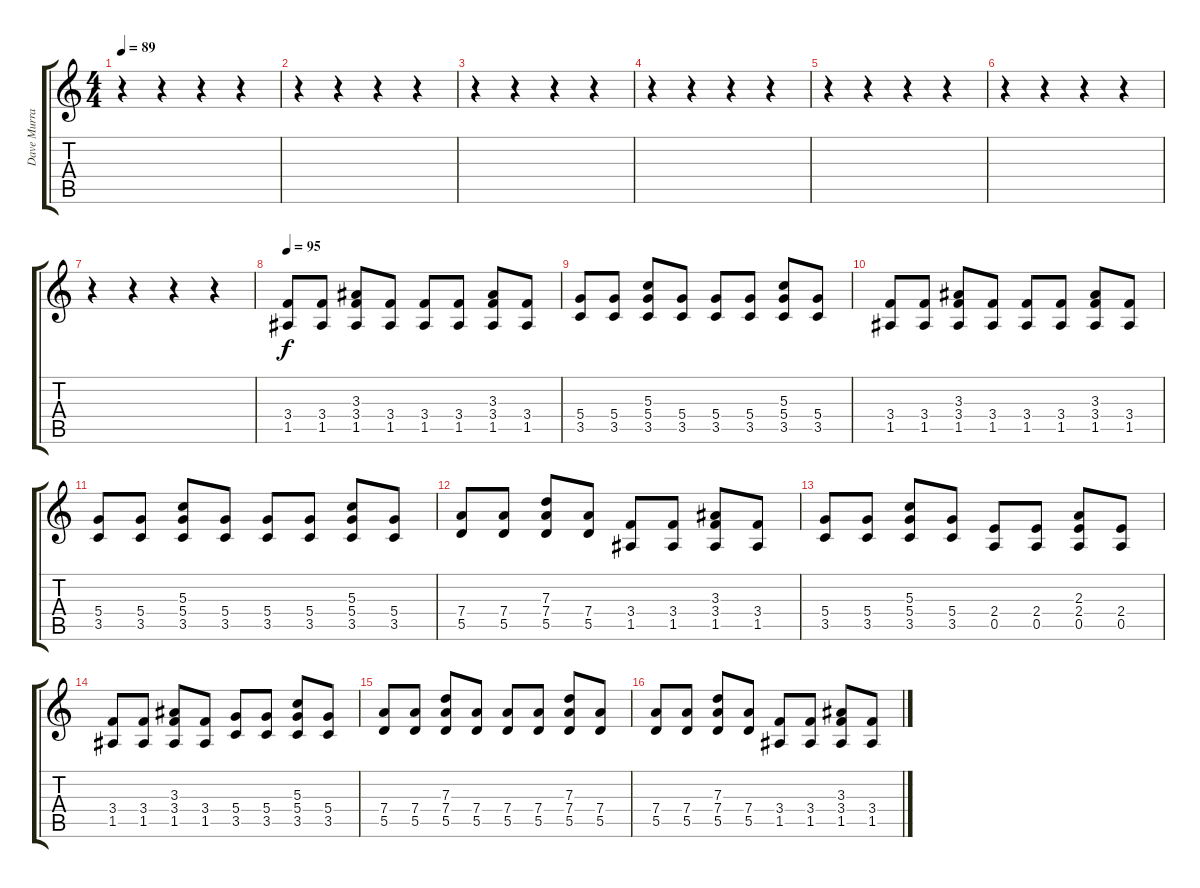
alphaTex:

\track ("Dave Murray" "Dave Murra") {instrument distortionguitar}
\staff {score tabs}
\tuning (E4 B3 G3 D3 A2 E2) {hide}
\ts (4 4)
\tempo 89
\clef g2
\ks c
r.4{dy f} r.4 r.4 r.4 |
r.4 r.4 r.4 r.4 |
r.4 r.4 r.4 r.4 |
r.4 r.4 r.4 r.4 |
r.4 r.4 r.4 r.4 |
r.4 r.4 r.4 r.4 |
r.4 r.4 r.4 r.4 |
\tempo 95
(3.4 1.5).8 (3.4 1.5).8 (3.3 3.4 1.5).8 (3.4 1.5).8 (3.4 1.5).8 (3.4 1.5).8 (3.3 3.4 1.5).8 (3.4 1.5).8 |
(5.4 3.5).8 (5.4 3.5).8 (5.3 5.4 3.5).8 (5.4 3.5).8 (5.4 3.5).8 (5.4 3.5).8 (5.3 5.4 3.5).8 (5.4 3.5).8 |
(3.4 1.5).8 (3.4 1.5).8 (3.3 3.4 1.5).8 (3.4 1.5).8 (3.4 1.5).8 (3.4 1.5).8 (3.3 3.4 1.5).8 (3.4 1.5).8 |
(5.4 3.5).8 (5.4 3.5).8 (5.3 5.4 3.5).8 (5.4 3.5).8 (5.4 3.5).8 (5.4 3.5).8 (5.3 5.4 3.5).8 (5.4 3.5).8 |
(7.4 5.5).8 (7.4 5.5).8 (7.3 7.4 5.5).8 (7.4 5.5).8 (3.4 1.5).8 (3.4 1.5).8 (3.3 3.4 1.5).8 (3.4 1.5).8 |
(5.4 3.5).8 (5.4 3.5).8 (5.3 5.4 3.5).8 (5.4 3.5).8 (2.4 0.5).8 (2.4 0.5).8 (2.3 2.4 0.5).8 (2.4 0.5).8 |
(3.4 1.5).8 (3.4 1.5).8 (3.3 3.4 1.5).8 (3.4 1.5).8 (5.4 3.5).8 (5.4 3.5).8 (5.3 5.4 3.5).8 (5.4 3.5).8 |
(7.4 5.5).8 (7.4 5.5).8 (7.3 7.4 5.5).8 (7.4 5.5).8 (7.4 5.5).8 (7.4 5.5).8 (7.3 7.4 5.5).8 (7.4 5.5).8 |
(7.4 5.5).8 (7.4 5.5).8 (7.3 7.4 5.5).8 (7.4 5.5).8 (3.4 1.5).8 (3.4 1.5).8 (3.3 3.4 1.5).8 (3.4 1.5).8
